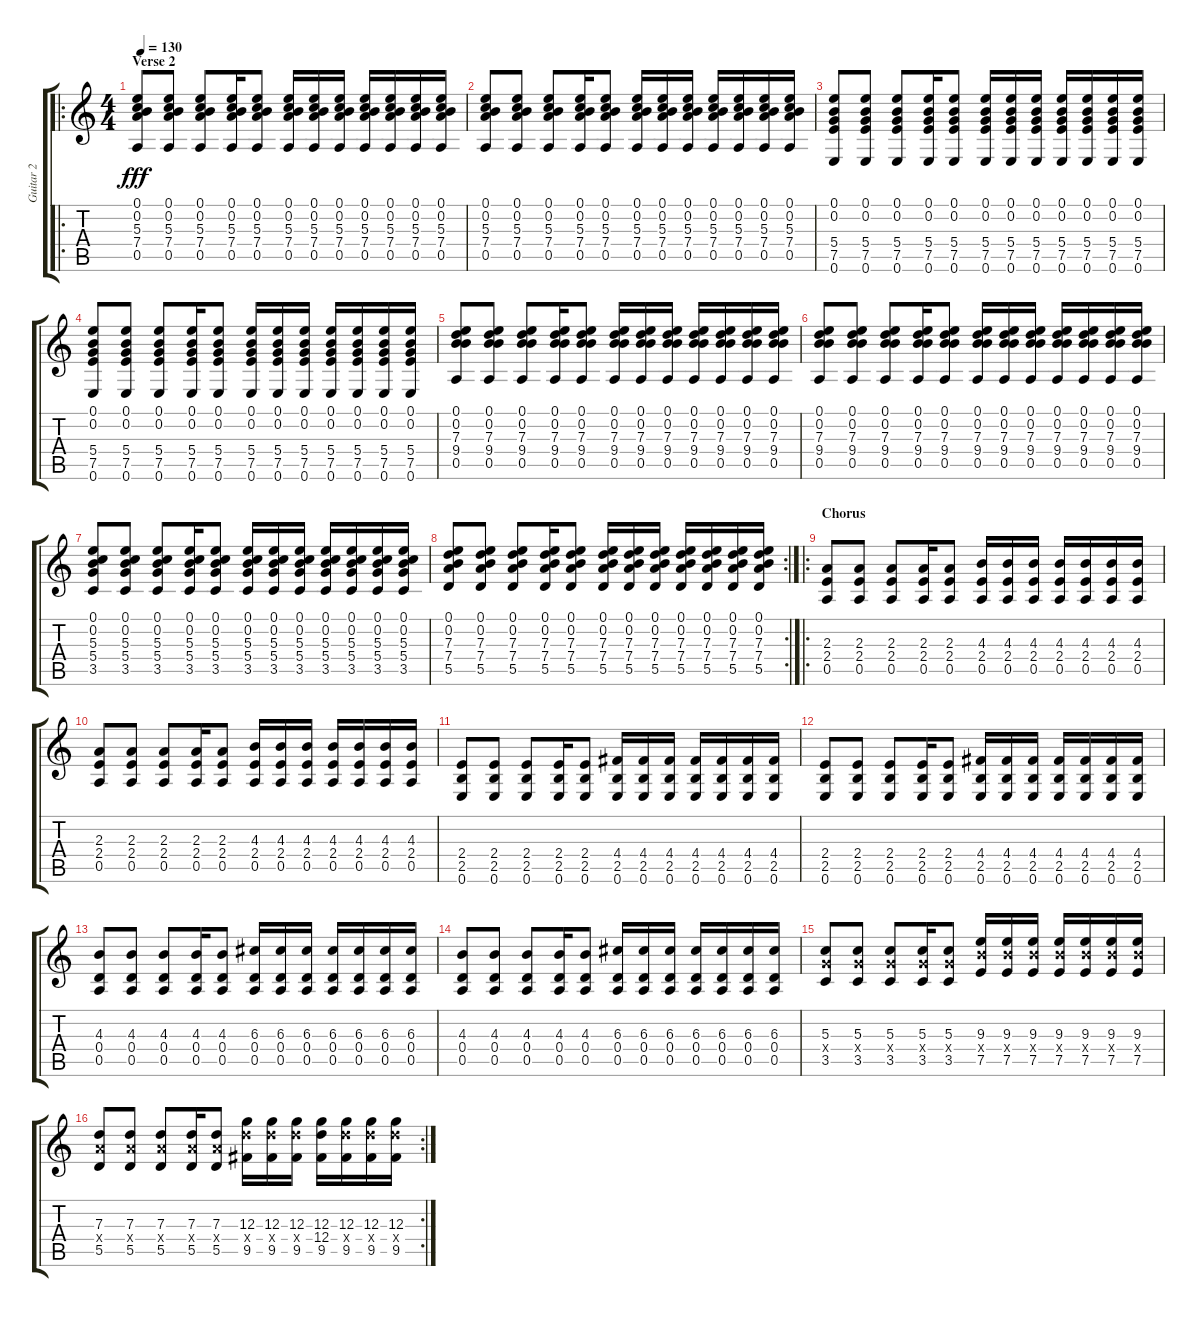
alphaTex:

\track ("Guitar 2" "Guitar 2") {instrument acousticguitarnylon}
\staff {score tabs}
\tuning (E4 B3 G3 D3 A2 E2) {hide}
\ro
\ts (4 4)
\section ("" "Verse 2")
\tempo 130
\clef g2
\ks c
(0.1 0.2 5.3 7.4 0.5).8{dy fff volume 8 instrument acousticguitarnylon} (0.1 0.2 5.3 7.4 0.5).8 (0.1 0.2 5.3 7.4 0.5).8 (0.1 0.2 5.3 7.4 0.5).16 (0.1 0.2 5.3 7.4 0.5).8 (0.1 0.2 5.3 7.4 0.5).16 (0.1 0.2 5.3 7.4 0.5).16 (0.1 0.2 5.3 7.4 0.5).16 (0.1 0.2 5.3 7.4 0.5).16 (0.1 0.2 5.3 7.4 0.5).16 (0.1 0.2 5.3 7.4 0.5).16 (0.1 0.2 5.3 7.4 0.5).16 |
(0.1 0.2 5.3 7.4 0.5).8 (0.1 0.2 5.3 7.4 0.5).8 (0.1 0.2 5.3 7.4 0.5).8 (0.1 0.2 5.3 7.4 0.5).16 (0.1 0.2 5.3 7.4 0.5).8 (0.1 0.2 5.3 7.4 0.5).16 (0.1 0.2 5.3 7.4 0.5).16 (0.1 0.2 5.3 7.4 0.5).16 (0.1 0.2 5.3 7.4 0.5).16 (0.1 0.2 5.3 7.4 0.5).16 (0.1 0.2 5.3 7.4 0.5).16 (0.1 0.2 5.3 7.4 0.5).16 |
(0.1 0.2 5.4 7.5 0.6).8 (0.1 0.2 5.4 7.5 0.6).8 (0.1 0.2 5.4 7.5 0.6).8 (0.1 0.2 5.4 7.5 0.6).16 (0.1 0.2 5.4 7.5 0.6).8 (0.1 0.2 5.4 7.5 0.6).16 (0.1 0.2 5.4 7.5 0.6).16 (0.1 0.2 5.4 7.5 0.6).16 (0.1 0.2 5.4 7.5 0.6).16 (0.1 0.2 5.4 7.5 0.6).16 (0.1 0.2 5.4 7.5 0.6).16 (0.1 0.2 5.4 7.5 0.6).16 |
(0.1 0.2 5.4 7.5 0.6).8 (0.1 0.2 5.4 7.5 0.6).8 (0.1 0.2 5.4 7.5 0.6).8 (0.1 0.2 5.4 7.5 0.6).16 (0.1 0.2 5.4 7.5 0.6).8 (0.1 0.2 5.4 7.5 0.6).16 (0.1 0.2 5.4 7.5 0.6).16 (0.1 0.2 5.4 7.5 0.6).16 (0.1 0.2 5.4 7.5 0.6).16 (0.1 0.2 5.4 7.5 0.6).16 (0.1 0.2 5.4 7.5 0.6).16 (0.1 0.2 5.4 7.5 0.6).16 |
(0.1 0.2 7.3 9.4 0.5).8 (0.1 0.2 7.3 9.4 0.5).8 (0.1 0.2 7.3 9.4 0.5).8 (0.1 0.2 7.3 9.4 0.5).16 (0.1 0.2 7.3 9.4 0.5).8 (0.1 0.2 7.3 9.4 0.5).16 (0.1 0.2 7.3 9.4 0.5).16 (0.1 0.2 7.3 9.4 0.5).16 (0.1 0.2 7.3 9.4 0.5).16 (0.1 0.2 7.3 9.4 0.5).16 (0.1 0.2 7.3 9.4 0.5).16 (0.1 0.2 7.3 9.4 0.5).16 |
(0.1 0.2 7.3 9.4 0.5).8 (0.1 0.2 7.3 9.4 0.5).8 (0.1 0.2 7.3 9.4 0.5).8 (0.1 0.2 7.3 9.4 0.5).16 (0.1 0.2 7.3 9.4 0.5).8 (0.1 0.2 7.3 9.4 0.5).16 (0.1 0.2 7.3 9.4 0.5).16 (0.1 0.2 7.3 9.4 0.5).16 (0.1 0.2 7.3 9.4 0.5).16 (0.1 0.2 7.3 9.4 0.5).16 (0.1 0.2 7.3 9.4 0.5).16 (0.1 0.2 7.3 9.4 0.5).16 |
(0.1 0.2 5.3 5.4 3.5).8 (0.1 0.2 5.3 5.4 3.5).8 (0.1 0.2 5.3 5.4 3.5).8 (0.1 0.2 5.3 5.4 3.5).16 (0.1 0.2 5.3 5.4 3.5).8 (0.1 0.2 5.3 5.4 3.5).16 (0.1 0.2 5.3 5.4 3.5).16 (0.1 0.2 5.3 5.4 3.5).16 (0.1 0.2 5.3 5.4 3.5).16 (0.1 0.2 5.3 5.4 3.5).16 (0.1 0.2 5.3 5.4 3.5).16 (0.1 0.2 5.3 5.4 3.5).16 |
\rc 2
(0.1 0.2 7.3 7.4 5.5).8 (0.1 0.2 7.3 7.4 5.5).8 (0.1 0.2 7.3 7.4 5.5).8 (0.1 0.2 7.3 7.4 5.5).16 (0.1 0.2 7.3 7.4 5.5).8 (0.1 0.2 7.3 7.4 5.5).16 (0.1 0.2 7.3 7.4 5.5).16 (0.1 0.2 7.3 7.4 5.5).16 (0.1 0.2 7.3 7.4 5.5).16 (0.1 0.2 7.3 7.4 5.5).16 (0.1 0.2 7.3 7.4 5.5).16 (0.1 0.2 7.3 7.4 5.5).16 |
\ro
\section ("" "Chorus")
(2.3 2.4 0.5).8{instrument distortionguitar} (2.3 2.4 0.5).8 (2.3 2.4 0.5).8 (2.3 2.4 0.5).16 (2.3 2.4 0.5).8 (4.3 2.4 0.5).16 (4.3 2.4 0.5).16 (4.3 2.4 0.5).16 (4.3 2.4 0.5).16 (4.3 2.4 0.5).16 (4.3 2.4 0.5).16 (4.3 2.4 0.5).16 |
(2.3 2.4 0.5).8 (2.3 2.4 0.5).8 (2.3 2.4 0.5).8 (2.3 2.4 0.5).16 (2.3 2.4 0.5).8 (4.3 2.4 0.5).16 (4.3 2.4 0.5).16 (4.3 2.4 0.5).16 (4.3 2.4 0.5).16 (4.3 2.4 0.5).16 (4.3 2.4 0.5).16 (4.3 2.4 0.5).16 |
(2.4 2.5 0.6).8 (2.4 2.5 0.6).8 (2.4 2.5 0.6).8 (2.4 2.5 0.6).16 (2.4 2.5 0.6).8 (4.4 2.5 0.6).16 (4.4 2.5 0.6).16 (4.4 2.5 0.6).16 (4.4 2.5 0.6).16 (4.4 2.5 0.6).16 (4.4 2.5 0.6).16 (4.4 2.5 0.6).16 |
(2.4 2.5 0.6).8 (2.4 2.5 0.6).8 (2.4 2.5 0.6).8 (2.4 2.5 0.6).16 (2.4 2.5 0.6).8 (4.4 2.5 0.6).16 (4.4 2.5 0.6).16 (4.4 2.5 0.6).16 (4.4 2.5 0.6).16 (4.4 2.5 0.6).16 (4.4 2.5 0.6).16 (4.4 2.5 0.6).16 |
(4.3 0.4 0.5).8 (4.3 0.4 0.5).8 (4.3 0.4 0.5).8 (4.3 0.4 0.5).16 (4.3 0.4 0.5).8 (6.3 0.4 0.5).16 (6.3 0.4 0.5).16 (6.3 0.4 0.5).16 (6.3 0.4 0.5).16 (6.3 0.4 0.5).16 (6.3 0.4 0.5).16 (6.3 0.4 0.5).16 |
(4.3 0.4 0.5).8 (4.3 0.4 0.5).8 (4.3 0.4 0.5).8 (4.3 0.4 0.5).16 (4.3 0.4 0.5).8 (6.3 0.4 0.5).16 (6.3 0.4 0.5).16 (6.3 0.4 0.5).16 (6.3 0.4 0.5).16 (6.3 0.4 0.5).16 (6.3 0.4 0.5).16 (6.3 0.4 0.5).16 |
(5.3 5.4{x} 3.5).8 (5.3 5.4{x} 3.5).8 (5.3 5.4{x} 3.5).8 (5.3 5.4{x} 3.5).16 (5.3 5.4{x} 3.5).8 (9.3 9.4{x} 7.5).16 (9.3 9.4{x} 7.5).16 (9.3 9.4{x} 7.5).16 (9.3 9.4{x} 7.5).16 (9.3 9.4{x} 7.5).16 (9.3 9.4{x} 7.5).16 (9.3 9.4{x} 7.5).16 |
\rc 2
(7.3 7.4{x} 5.5).8 (7.3 7.4{x} 5.5).8 (7.3 7.4{x} 5.5).8 (7.3 7.4{x} 5.5).16 (7.3 7.4{x} 5.5).8 (12.3 12.4{x} 9.5).16 (12.3 12.4{x} 9.5).16 (12.3 12.4{x} 9.5).16 (12.3 12.4 9.5).16 (12.3 12.4{x} 9.5).16 (12.3 12.4{x} 9.5).16 (12.3 12.4{x} 9.5).16
